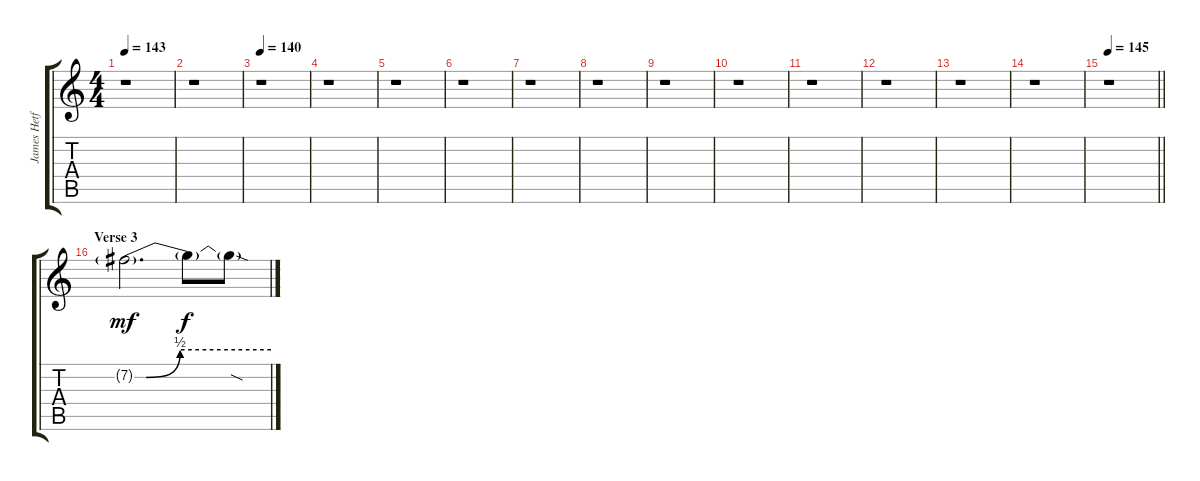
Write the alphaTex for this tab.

\track ("James Hetfield (Supp. Vox)" "James Hetf") {instrument overdrivenguitar}
\staff {score tabs}
\tuning (E4 B3 G3 D3 A2 E2) {hide}
\ts (4 4)
\tempo 143
\clef g2
\ks c
r.1{dy f} |
r.1 |
\tempo 140
r.1 |
r.1 |
r.1 |
r.1 |
r.1 |
r.1 |
r.1 |
r.1 |
r.1 |
r.1 |
r.1 |
r.1 |
\tempo 145
\barLineRight lightlight
r.1 |
\section ("" "Verse 3")
7.2{be (custom 0 0 5 0 20 2 60 2) g}.2{d dy mf} 7.2{t}.8{dy f} 7.2{sod t}.8
